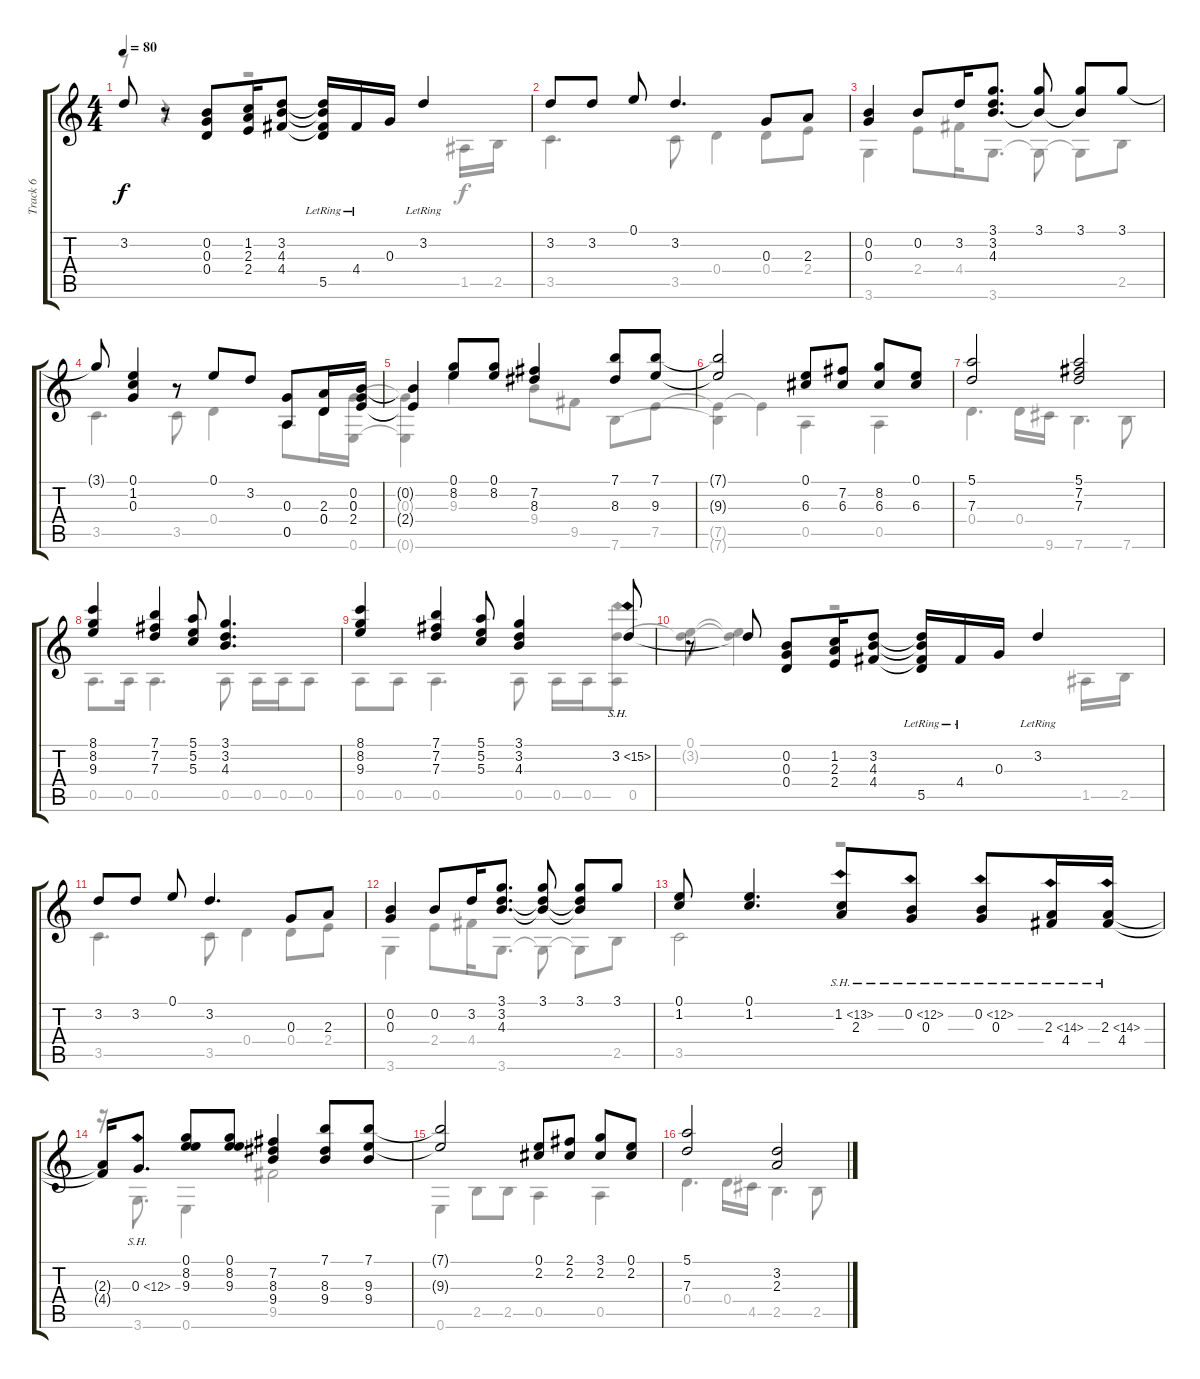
\track ("Track 6" "Track 6") {solo instrument acousticguitarnylon}
\staff {score tabs}
\tuning (E4 B3 G3 D3 A2 E2) {hide}
\voice
\ts (4 4)
\tempo 80
\clef g2
\ks c
3.2{t}.8{dy f} r.8 (0.2 0.3 0.4).8 (1.2 2.3 2.4).16 (3.2 4.3 4.4).8 (3.2{t} 4.3{t} 4.4{t} 5.5{lr}).16 4.4{lr}.16 0.3.16 3.2{lr}.4 |
3.2.8 3.2.8 0.1.8 3.2.4{d} 0.3.8 2.3.8 |
(0.2 0.3).4 0.2.8 3.2.16 (3.1 3.2 4.3).8{d} (3.1 4.3{t}).8 (3.1 4.3{t}).8 3.1.8 |
3.1{t}.8 (0.1 1.2 0.3).4 r.8 0.1.8 3.2.8 (0.3 0.5).8 (2.3 0.4).16 (0.2 0.3 2.4).16 |
(0.2{t} 2.4{t}).4 (0.1 8.2).8 (0.1 8.2).8 (7.2 8.3).4 (7.1 8.3).8 (7.1 9.3).8 |
(7.1{t} 9.3{t}).2 (0.1 6.3).8 (7.2 6.3).8 (8.2 6.3).8 (0.1 6.3).8 |
(5.1 7.3).2 (5.1 7.2 7.3).2 |
(8.1 8.2 9.3).4 (7.1 7.2 7.3).4 (5.1 5.2 5.3).8 (3.1 3.2 4.3).4{d} |
(8.1 8.2 9.3).4 (7.1 7.2 7.3).4 (5.1 5.2 5.3).8 (3.1 3.2 4.3).4 3.2{sh 12}.8 |
r.8 3.2{t}.8 (0.2 0.3 0.4).8 (1.2 2.3 2.4).16 (3.2 4.3 4.4).8 (3.2{t} 4.3{t} 4.4{t} 5.5{lr}).16 4.4{lr}.16 0.3.16 3.2{lr}.4 |
3.2.8 3.2.8 0.1.8 3.2.4{d} 0.3.8 2.3.8 |
(0.2 0.3).4 0.2.8 3.2.16 (3.1 3.2 4.3).8{d} (3.1 3.2{t} 4.3{t}).8 (3.1 3.2{t} 4.3{t}).8 3.1.8 |
(0.1 1.2).8 (0.1 1.2).4{d} (1.2{sh 12} 2.3).8 (0.2{sh 12} 0.3).8 (0.2{sh 12} 0.3).8 (2.3{sh 12} 4.4).16 (2.3{sh 12} 4.4).16 |
(2.3{t} 4.4{t}).16 0.3{sh 12}.8{d} (0.1 8.2 9.3).8 (0.1 8.2 9.3).8 (7.2 8.3 9.4).4 (7.1 8.3 9.4).8 (7.1 9.3 9.4).8 |
(7.1{t} 9.3{t}).2 (0.1 2.2).8 (2.1 2.2).8 (3.1 2.2).8 (0.1 2.2).8 |
(5.1 7.3).2 (3.2 2.3).2
\voice
\clef g2
\ottava regular
\simile none
\ks c
r.8{dy f} r.4 r.2 1.5.16 2.5.16 |
3.5.4{d} 3.5.8 0.4.4 0.4.8 2.4.8 |
3.6.4 2.4.8 4.4.16 3.6.8{d} 3.6{t}.8 3.6{t}.8 2.5.8 |
3.5.4{d} 3.5.8 0.4.4 0.5.8 0.4.16 (0.3 0.6).16 |
(0.3{t} 0.6{t}).4 9.3.4 9.4.8 9.5.8 7.6.8 7.5.8 |
(7.5{t} 7.6{t}).4 7.5{t}.4 0.5.4 0.5.4 |
0.4.4{d} 0.4.16 9.6.16 7.6.4{d} 7.6.8 |
0.5.8{d} 0.5.16 0.5.4{d} 0.5.8 0.5.16 0.5.16 0.5.8 |
0.5.8 0.5.8 0.5.4{d} 0.5.8 0.5.16 0.5.16 (3.2{sh 12} 0.5).8 |
(0.1 3.2{t}).8 (0.1{t} 3.2{t}).4 r.2 1.5.16 2.5.16 |
3.5.4{d} 3.5.8 0.4.4 0.4.8 2.4.8 |
3.6.4 2.4.8 4.4.16 3.6.8{d} 3.6{t}.8 3.6{t}.8 2.5.8 |
3.5.2 r.2 |
r.16 3.6.8{d} 0.6.4 9.5.2 |
0.6.4 2.5.8 2.5.8 0.5.4 0.5.4 |
0.4.4{d} 0.4.16 4.5.16 2.5.4{d} 2.5.8
